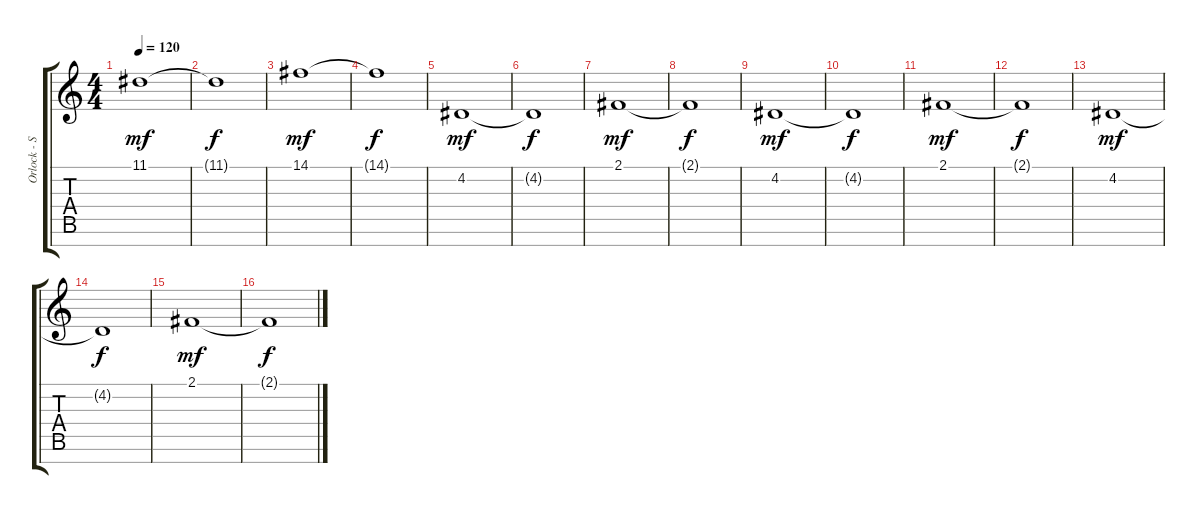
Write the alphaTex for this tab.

\track ("Orlock - Synth" "Orlock - S") {instrument flute}
\staff {score tabs}
\tuning (E4 B3 G3 D3 A2 E2 B1) {hide}
\ts (4 4)
\tempo 120
\clef g2
\ks c
11.1.1{dy mf volume 9} |
11.1{t}.1{dy f} |
14.1.1{dy mf} |
14.1{t}.1{dy f} |
4.2.1{dy mf volume 11} |
4.2{t}.1{dy f} |
2.1.1{dy mf} |
2.1{t}.1{dy f} |
4.2.1{dy mf} |
4.2{t}.1{dy f} |
2.1.1{dy mf} |
2.1{t}.1{dy f} |
4.2.1{dy mf} |
4.2{t}.1{dy f} |
2.1.1{dy mf} |
2.1{t}.1{dy f}
